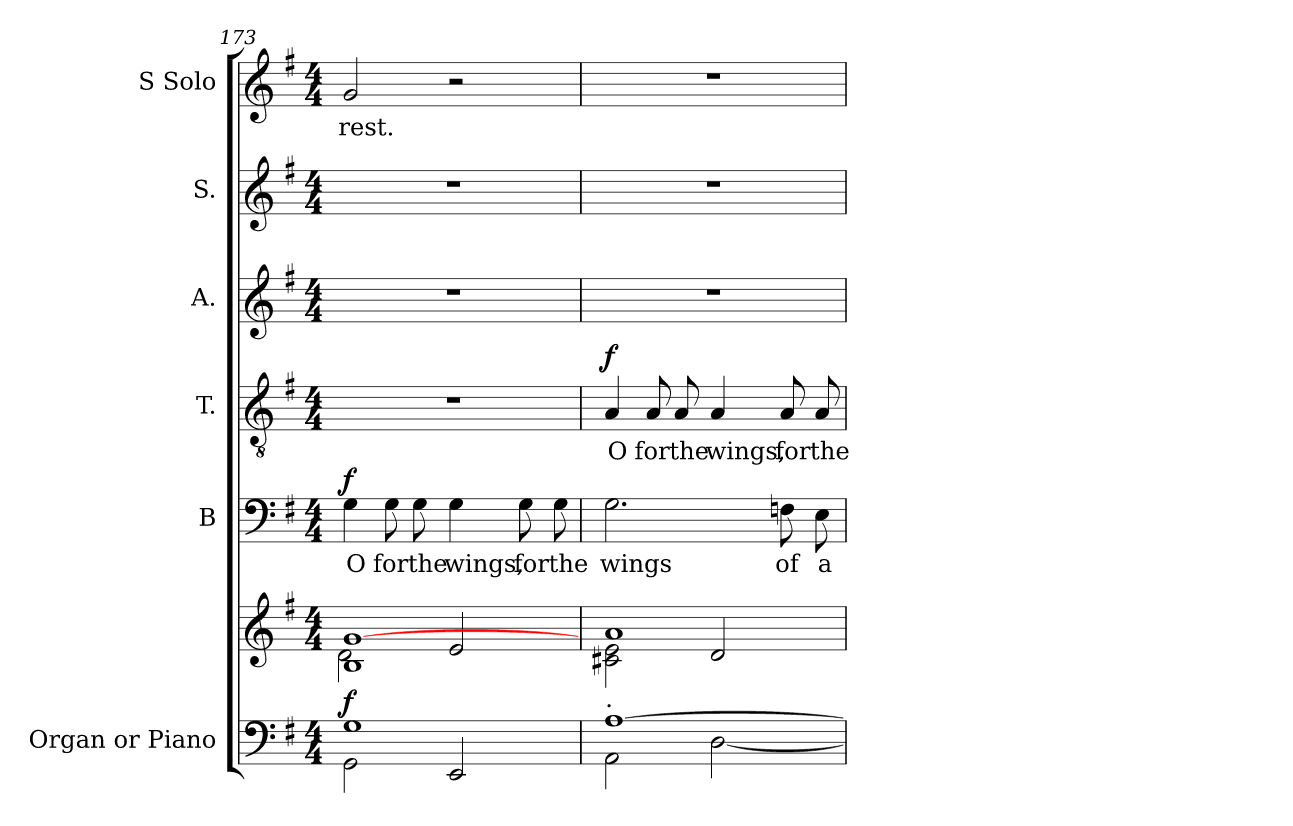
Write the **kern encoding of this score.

**kern	**kern	**dynam	**kern	**text	**dynam	**kern	**text	**dynam	**kern	**kern	**kern	**text
*part6	*part6	*part6	*part5	*part5	*part5	*part4	*part4	*part4	*part3	*part2	*part1	*part1
*staff7	*staff6	*staff6/7	*staff5	*staff5	*staff5	*staff4	*staff4	*staff4	*staff3	*staff2	*staff1	*staff1
*I"Organ or  Piano	*	*	*I"B	*	*	*I"T.	*	*	*I"A.	*I"S.	*I"S    Solo	*
*	*	*	*I'B.	*	*	*I'T.	*	*	*I'A.	*I'S.	*I'S.	*
!!LO:LB:g=z
*clefF4	*clefG2	*	*clefF4	*	*	*clefGv2	*	*	*clefG2	*clefG2	*clefG2	*
*	*	*	*	*	*	*ITrd7c12	*	*	*	*	*	*
*k[f#]	*k[f#]	*	*k[f#]	*	*	*k[f#]	*	*	*k[f#]	*k[f#]	*k[f#]	*
*G:	*G:	*	*G:	*	*	*G:	*	*	*G:	*G:	*G:	*
*M4/4	*M4/4	*	*M4/4	*	*	*M4/4	*	*	*M4/4	*M4/4	*M4/4	*
=173	=173	=173	=173	=173	=173	=173	=173	=173	=173	=173	=173	=173
*^	*^	*	*	*	*	*	*	*	*	*	*	*
!	!	!	!	!LO:DY:a=2	!	!	!LO:DY:a	!	!	!	!	!	!	!
1G	2GG\	1B [1g	2d\	f	4G\	O	f	1r	.	.	1r	1r	2g/	rest.
.	.	.	.	.	8G\	for	.	.	.	.	.	.	.	.
.	.	.	.	.	8G\	the	.	.	.	.	.	.	.	.
.	2EE/	.	2e/	.	4G\	wings,	.	.	.	.	.	.	2r	.
.	.	.	.	.	8G\	for	.	.	.	.	.	.	.	.
.	.	.	.	.	8G\	the	.	.	.	.	.	.	.	.
=174	=174	=174	=174	=174	=174	=174	=174	=174	=174	=174	=174	=174	=174	=174
!	!	!LO:TX:b:t=.	!	!	!	!	!	!	!	!	!	!	!	!
!	!	!	!	!	!	!	!	!	!	!LO:DY:a	!	!	!	!
[1A	2AA\	1a	2c#X\ 2e\	.	2.G\	wings	.	4AA/	O	f	1r	1r	1r	.
.	.	.	.	.	.	.	.	8AA/	for	.	.	.	.	.
.	.	.	.	.	.	.	.	8AA/	the	.	.	.	.	.
.	[2D\	.	2d/	.	.	.	.	4AA/	wings,	.	.	.	.	.
.	.	.	.	.	8Fn\	of	.	8AA/	for	.	.	.	.	.
.	.	.	.	.	8E\	a	.	8AA/	the	.	.	.	.	.
*v	*v	*	*	*	*	*	*	*	*	*	*	*	*	*
*	*v	*v	*	*	*	*	*	*	*	*	*	*	*
=	=	=	=	=	=	=	=	=	=	=	=	=
*-	*-	*-	*-	*-	*-	*-	*-	*-	*-	*-	*-	*-
